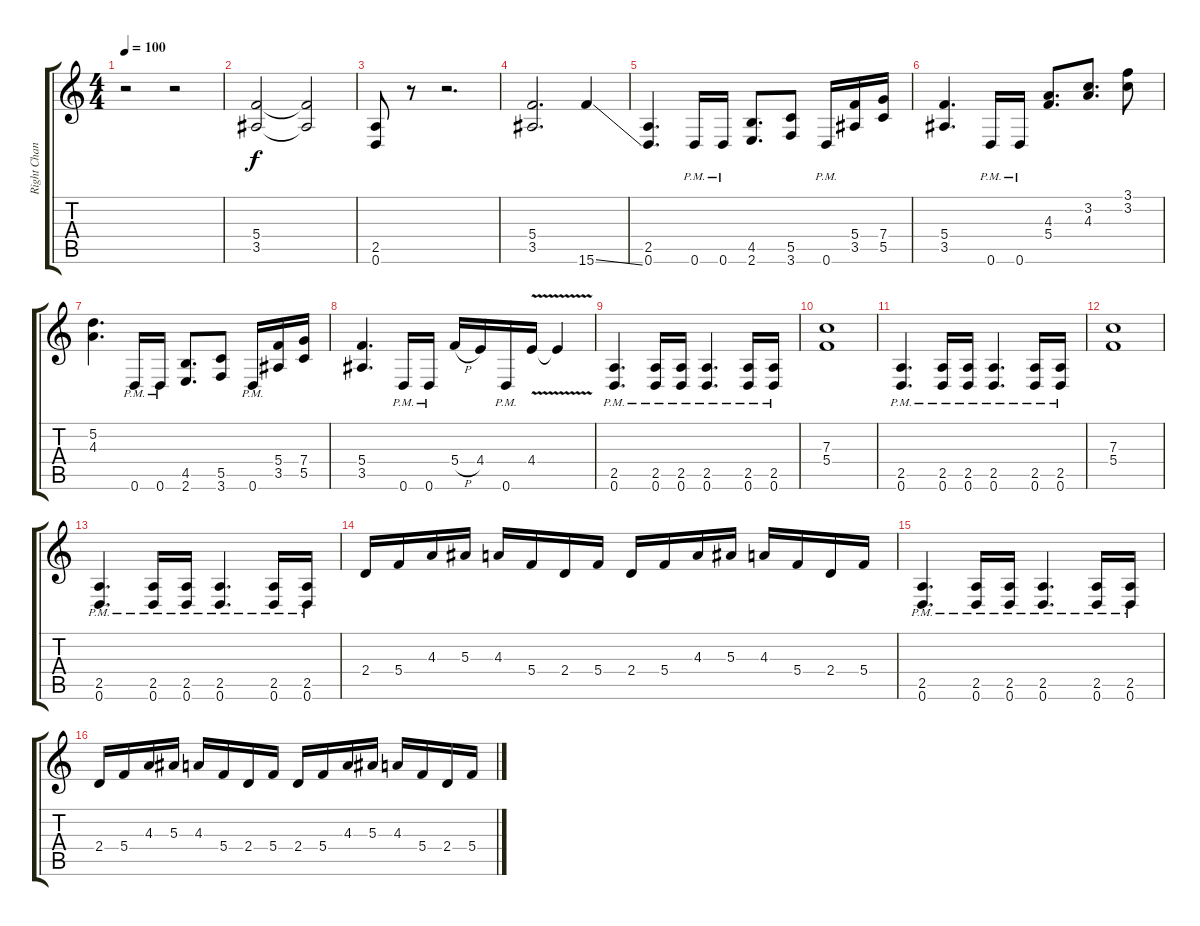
\track ("Right Channel" "Right Chan") {instrument overdrivenguitar}
\staff {score tabs}
\tuning (D4 A3 F3 C3 G2 D2) {hide}
\ts (4 4)
\tempo 100
\clef g2
\ks c
r.2{dy f instrument overdrivenguitar} r.2 |
(5.4 3.5).2 (5.4{t} 3.5{t}).2 |
(2.5 0.6).8 r.8 r.2{d} |
(5.4 3.5).2{d} 15.6{ss}.4 |
(2.5 0.6).4{d} 0.6{pm}.16 0.6{pm}.16 (4.5 2.6).8{d} (5.5 3.6).8 0.6{pm}.16 (5.4 3.5).16 (7.4 5.5).16 |
(5.4 3.5).4{d} 0.6{pm}.16 0.6{pm}.16 (4.3 5.4).8{d} (3.2 4.3).8{d} (3.1 3.2).8 |
(5.2 4.3).4{d} 0.6{pm}.16 0.6{pm}.16 (4.5 2.6).8{d} (5.5 3.6).8 0.6{pm}.16 (5.4 3.5).16 (7.4 5.5).16 |
(5.4 3.5).4{d} 0.6{pm}.16 0.6{pm}.16 5.4{h}.16 4.4.16 0.6{pm}.16 4.4{v}.16 4.4{t}.4 |
(2.5{pm} 0.6{pm}).4{d} (2.5{pm} 0.6{pm}).16 (2.5{pm} 0.6{pm}).16 (2.5{pm} 0.6{pm}).4{d} (2.5{pm} 0.6{pm}).16 (2.5{pm} 0.6{pm}).16 |
(7.3 5.4).1 |
(2.5{pm} 0.6{pm}).4{d} (2.5{pm} 0.6{pm}).16 (2.5{pm} 0.6{pm}).16 (2.5{pm} 0.6{pm}).4{d} (2.5{pm} 0.6{pm}).16 (2.5{pm} 0.6{pm}).16 |
(7.3 5.4).1 |
(2.5{pm} 0.6{pm}).4{d} (2.5{pm} 0.6{pm}).16 (2.5{pm} 0.6{pm}).16 (2.5{pm} 0.6{pm}).4{d} (2.5{pm} 0.6{pm}).16 (2.5{pm} 0.6{pm}).16 |
2.4.16 5.4.16 4.3.16 5.3.16 4.3.16 5.4.16 2.4.16 5.4.16 2.4.16 5.4.16 4.3.16 5.3.16 4.3.16 5.4.16 2.4.16 5.4.16 |
(2.5{pm} 0.6{pm}).4{d} (2.5{pm} 0.6{pm}).16 (2.5{pm} 0.6{pm}).16 (2.5{pm} 0.6{pm}).4{d} (2.5{pm} 0.6{pm}).16 (2.5{pm} 0.6{pm}).16 |
2.4.16 5.4.16 4.3.16 5.3.16 4.3.16 5.4.16 2.4.16 5.4.16 2.4.16 5.4.16 4.3.16 5.3.16 4.3.16 5.4.16 2.4.16 5.4.16
